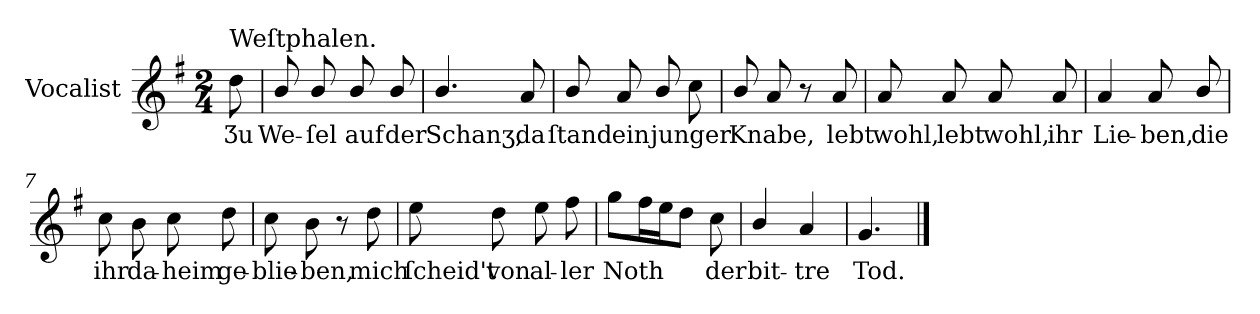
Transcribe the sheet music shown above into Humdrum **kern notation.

**kern	**text
*part1	*part1
*staff1	*staff1
*I"Vocalist	*
*k[f#]	*
*G:	*
*M2/4	*
=	=
!LO:TX:a:t=Weſtphalen.	!
8dd	Ʒu
=1	=1
8b/	We-
8b/	-ſel
8b/	auf
8b/	der
=2	=2
4.b/	Schanʒ,
8a	da
=3	=3
8b/	ſtand
8a	ein
8b/	junger
8cc	.
=4	=4
8b/	Knabe,
8a	.
8r	.
8a	lebt
=5	=5
8a	wohl,
8a	lebt
8a	wohl,
8a	ihr
=6	=6
4a	Lie-
8a	-ben,
8b/	die
=7	=7
8cc	ihr
8b	da-
8cc	-heim
8dd	ge-
=8	=8
8cc	-blie-
8b	-ben,
8r	.
8dd	mich
=9	=9
8ee	ſcheid't
8dd	von
8ee	al-
8ff#	-ler
=10	=10
8ggL	Noth
16ff#L	.
16eeJ	.
8ddJ	.
8cc	der
=11	=11
4b/	bit-
4a	-tre
=12	=12
4.g	Tod.
==	==
*-	*-
